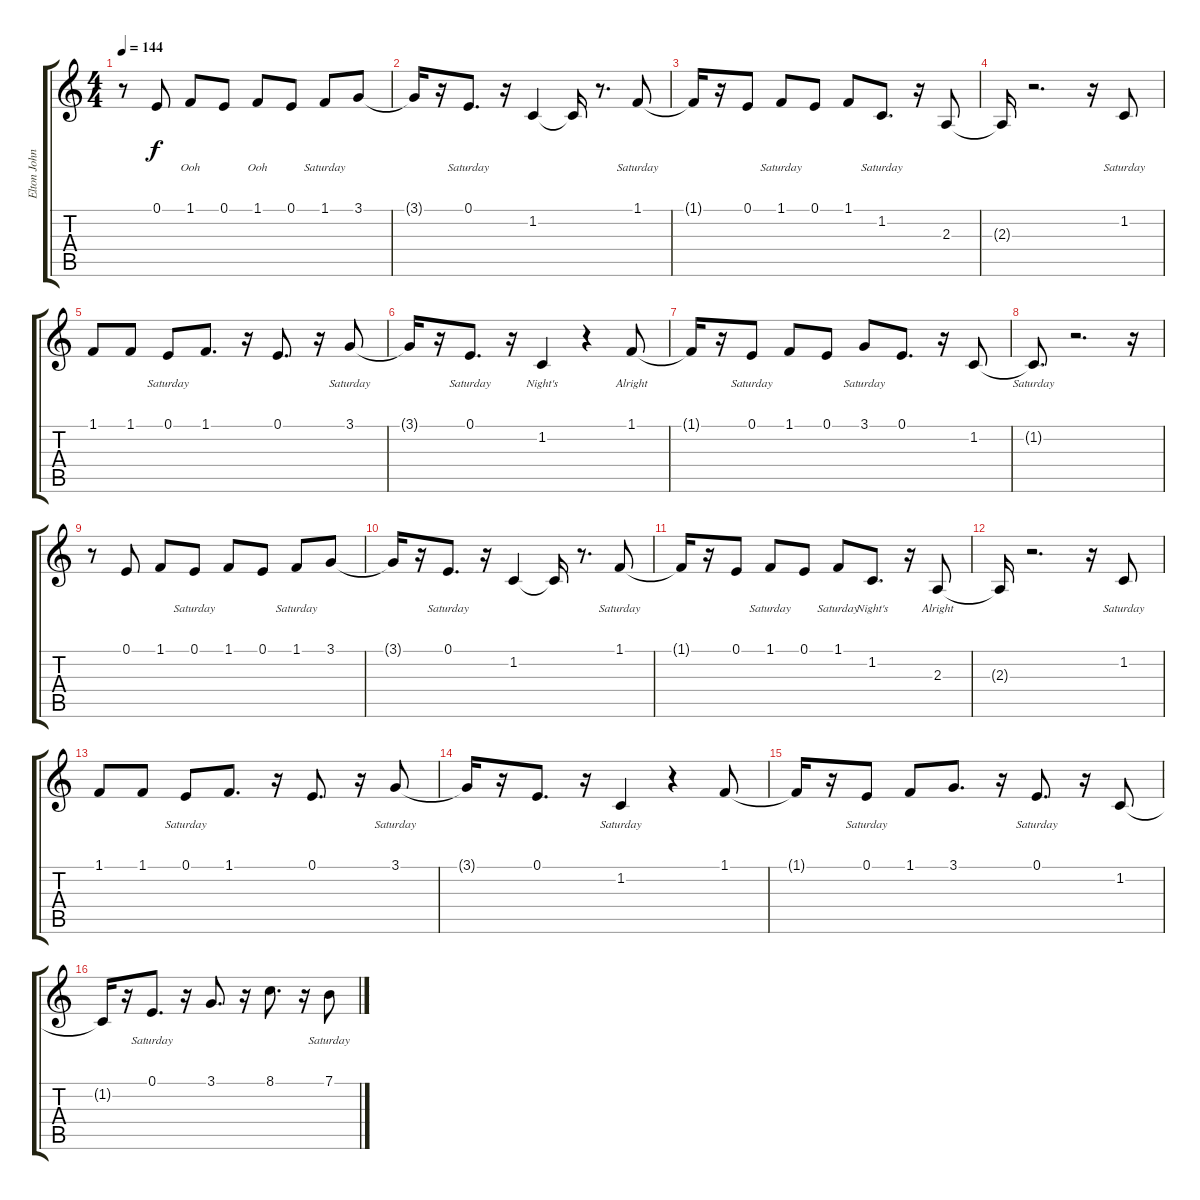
\track ("Elton John (melody with lyrics)" "Elton John") {instrument lead8bassandlead}
\staff {score tabs}
\tuning (E4 B3 G3 D3 A2 E2) {hide}
\ts (4 4)
\tempo 144
\clef g2
\ks c
r.8{dy f} 0.1.8{lyrics (0 "") lyrics (1 "") lyrics (2 "") lyrics (3 "") lyrics (4 "")} 1.1.8{lyrics (0 "Ooh") lyrics (1 "") lyrics (2 "") lyrics (3 "") lyrics (4 "")} 0.1.8{lyrics (0 "") lyrics (1 "") lyrics (2 "") lyrics (3 "") lyrics (4 "")} 1.1.8{lyrics (0 "Ooh") lyrics (1 "") lyrics (2 "") lyrics (3 "") lyrics (4 "")} 0.1.8{lyrics (0 "") lyrics (1 "") lyrics (2 "") lyrics (3 "") lyrics (4 "")} 1.1.8{lyrics (0 "Saturday") lyrics (1 "") lyrics (2 "") lyrics (3 "") lyrics (4 "")} 3.1.8{lyrics (0 "") lyrics (1 "") lyrics (2 "") lyrics (3 "") lyrics (4 "")} |
3.1{t}.16{lyrics (0 "") lyrics (1 "") lyrics (2 "") lyrics (3 "") lyrics (4 "")} r.16 0.1.8{d lyrics (0 "Saturday") lyrics (1 "") lyrics (2 "") lyrics (3 "") lyrics (4 "")} r.16 1.2.4{lyrics (0 "") lyrics (1 "") lyrics (2 "") lyrics (3 "") lyrics (4 "")} 1.2{t}.16{lyrics (0 "") lyrics (1 "") lyrics (2 "") lyrics (3 "") lyrics (4 "")} r.8{d} 1.1.8{lyrics (0 "Saturday") lyrics (1 "") lyrics (2 "") lyrics (3 "") lyrics (4 "")} |
1.1{t}.16{lyrics (0 "") lyrics (1 "") lyrics (2 "") lyrics (3 "") lyrics (4 "")} r.16 0.1.8{lyrics (0 "") lyrics (1 "") lyrics (2 "") lyrics (3 "") lyrics (4 "")} 1.1.8{lyrics (0 "Saturday") lyrics (1 "") lyrics (2 "") lyrics (3 "") lyrics (4 "")} 0.1.8{lyrics (0 "") lyrics (1 "") lyrics (2 "") lyrics (3 "") lyrics (4 "")} 1.1.8{lyrics (0 "") lyrics (1 "") lyrics (2 "") lyrics (3 "") lyrics (4 "")} 1.2.8{d lyrics (0 "Saturday") lyrics (1 "") lyrics (2 "") lyrics (3 "") lyrics (4 "")} r.16 2.3.8{lyrics (0 "") lyrics (1 "") lyrics (2 "") lyrics (3 "") lyrics (4 "")} |
2.3{t}.16{lyrics (0 "") lyrics (1 "") lyrics (2 "") lyrics (3 "") lyrics (4 "")} r.2{d} r.16 1.2.8{lyrics (0 "Saturday") lyrics (1 "") lyrics (2 "") lyrics (3 "") lyrics (4 "")} |
1.1.8{lyrics (0 "") lyrics (1 "") lyrics (2 "") lyrics (3 "") lyrics (4 "")} 1.1.8{lyrics (0 "") lyrics (1 "") lyrics (2 "") lyrics (3 "") lyrics (4 "")} 0.1.8{lyrics (0 "Saturday") lyrics (1 "") lyrics (2 "") lyrics (3 "") lyrics (4 "")} 1.1.8{d lyrics (0 "") lyrics (1 "") lyrics (2 "") lyrics (3 "") lyrics (4 "")} r.16 0.1.8{d lyrics (0 "") lyrics (1 "") lyrics (2 "") lyrics (3 "") lyrics (4 "")} r.16 3.1.8{lyrics (0 "Saturday") lyrics (1 "") lyrics (2 "") lyrics (3 "") lyrics (4 "")} |
3.1{t}.16{lyrics (0 "") lyrics (1 "") lyrics (2 "") lyrics (3 "") lyrics (4 "")} r.16 0.1.8{d lyrics (0 "Saturday") lyrics (1 "") lyrics (2 "") lyrics (3 "") lyrics (4 "")} r.16 1.2.4{lyrics (0 "Night's") lyrics (1 "") lyrics (2 "") lyrics (3 "") lyrics (4 "")} r.4 1.1.8{lyrics (0 "Alright") lyrics (1 "") lyrics (2 "") lyrics (3 "") lyrics (4 "")} |
1.1{t}.16{lyrics (0 "") lyrics (1 "") lyrics (2 "") lyrics (3 "") lyrics (4 "")} r.16 0.1.8{lyrics (0 "Saturday") lyrics (1 "") lyrics (2 "") lyrics (3 "") lyrics (4 "")} 1.1.8{lyrics (0 "") lyrics (1 "") lyrics (2 "") lyrics (3 "") lyrics (4 "")} 0.1.8{lyrics (0 "") lyrics (1 "") lyrics (2 "") lyrics (3 "") lyrics (4 "")} 3.1.8{lyrics (0 "Saturday") lyrics (1 "") lyrics (2 "") lyrics (3 "") lyrics (4 "")} 0.1.8{d lyrics (0 "") lyrics (1 "") lyrics (2 "") lyrics (3 "") lyrics (4 "")} r.16 1.2.8{lyrics (0 "") lyrics (1 "") lyrics (2 "") lyrics (3 "") lyrics (4 "")} |
1.2{t}.8{d lyrics (0 "Saturday") lyrics (1 "") lyrics (2 "") lyrics (3 "") lyrics (4 "")} r.2{d} r.16 |
r.8 0.1.8{lyrics (0 "") lyrics (1 "") lyrics (2 "") lyrics (3 "") lyrics (4 "")} 1.1.8{lyrics (0 "") lyrics (1 "") lyrics (2 "") lyrics (3 "") lyrics (4 "")} 0.1.8{lyrics (0 "Saturday") lyrics (1 "") lyrics (2 "") lyrics (3 "") lyrics (4 "")} 1.1.8{lyrics (0 "") lyrics (1 "") lyrics (2 "") lyrics (3 "") lyrics (4 "")} 0.1.8{lyrics (0 "") lyrics (1 "") lyrics (2 "") lyrics (3 "") lyrics (4 "")} 1.1.8{lyrics (0 "Saturday") lyrics (1 "") lyrics (2 "") lyrics (3 "") lyrics (4 "")} 3.1.8{lyrics (0 "") lyrics (1 "") lyrics (2 "") lyrics (3 "") lyrics (4 "")} |
3.1{t}.16{lyrics (0 "") lyrics (1 "") lyrics (2 "") lyrics (3 "") lyrics (4 "")} r.16 0.1.8{d lyrics (0 "Saturday") lyrics (1 "") lyrics (2 "") lyrics (3 "") lyrics (4 "")} r.16 1.2.4{lyrics (0 "") lyrics (1 "") lyrics (2 "") lyrics (3 "") lyrics (4 "")} 1.2{t}.16{lyrics (0 "") lyrics (1 "") lyrics (2 "") lyrics (3 "") lyrics (4 "")} r.8{d} 1.1.8{lyrics (0 "Saturday") lyrics (1 "") lyrics (2 "") lyrics (3 "") lyrics (4 "")} |
1.1{t}.16{lyrics (0 "") lyrics (1 "") lyrics (2 "") lyrics (3 "") lyrics (4 "")} r.16 0.1.8{lyrics (0 "") lyrics (1 "") lyrics (2 "") lyrics (3 "") lyrics (4 "")} 1.1.8{lyrics (0 "Saturday") lyrics (1 "") lyrics (2 "") lyrics (3 "") lyrics (4 "")} 0.1.8{lyrics (0 "") lyrics (1 "") lyrics (2 "") lyrics (3 "") lyrics (4 "")} 1.1.8{lyrics (0 "Saturday") lyrics (1 "") lyrics (2 "") lyrics (3 "") lyrics (4 "")} 1.2.8{d lyrics (0 "Night's") lyrics (1 "") lyrics (2 "") lyrics (3 "") lyrics (4 "")} r.16 2.3.8{lyrics (0 "Alright") lyrics (1 "") lyrics (2 "") lyrics (3 "") lyrics (4 "")} |
2.3{t}.16{lyrics (0 "") lyrics (1 "") lyrics (2 "") lyrics (3 "") lyrics (4 "")} r.2{d} r.16 1.2.8{lyrics (0 "Saturday") lyrics (1 "") lyrics (2 "") lyrics (3 "") lyrics (4 "")} |
1.1.8{lyrics (0 "") lyrics (1 "") lyrics (2 "") lyrics (3 "") lyrics (4 "")} 1.1.8{lyrics (0 "") lyrics (1 "") lyrics (2 "") lyrics (3 "") lyrics (4 "")} 0.1.8{lyrics (0 "Saturday") lyrics (1 "") lyrics (2 "") lyrics (3 "") lyrics (4 "")} 1.1.8{d lyrics (0 "") lyrics (1 "") lyrics (2 "") lyrics (3 "") lyrics (4 "")} r.16 0.1.8{d lyrics (0 "") lyrics (1 "") lyrics (2 "") lyrics (3 "") lyrics (4 "")} r.16 3.1.8{lyrics (0 "Saturday") lyrics (1 "") lyrics (2 "") lyrics (3 "") lyrics (4 "")} |
3.1{t}.16{lyrics (0 "") lyrics (1 "") lyrics (2 "") lyrics (3 "") lyrics (4 "")} r.16 0.1.8{d lyrics (0 "") lyrics (1 "") lyrics (2 "") lyrics (3 "") lyrics (4 "")} r.16 1.2.4{lyrics (0 "Saturday") lyrics (1 "") lyrics (2 "") lyrics (3 "") lyrics (4 "")} r.4 1.1.8{lyrics (0 "") lyrics (1 "") lyrics (2 "") lyrics (3 "") lyrics (4 "")} |
1.1{t}.16{lyrics (0 "") lyrics (1 "") lyrics (2 "") lyrics (3 "") lyrics (4 "")} r.16 0.1.8{lyrics (0 "Saturday") lyrics (1 "") lyrics (2 "") lyrics (3 "") lyrics (4 "")} 1.1.8{lyrics (0 "") lyrics (1 "") lyrics (2 "") lyrics (3 "") lyrics (4 "")} 3.1.8{d lyrics (0 "") lyrics (1 "") lyrics (2 "") lyrics (3 "") lyrics (4 "")} r.16 0.1.8{d lyrics (0 "Saturday") lyrics (1 "") lyrics (2 "") lyrics (3 "") lyrics (4 "")} r.16 1.2.8{lyrics (0 "") lyrics (1 "") lyrics (2 "") lyrics (3 "") lyrics (4 "")} |
1.2{t}.16{lyrics (0 "") lyrics (1 "") lyrics (2 "") lyrics (3 "") lyrics (4 "")} r.16 0.1.8{d lyrics (0 "Saturday") lyrics (1 "") lyrics (2 "") lyrics (3 "") lyrics (4 "")} r.16 3.1.8{d lyrics (0 "") lyrics (1 "") lyrics (2 "") lyrics (3 "") lyrics (4 "")} r.16 8.1.8{d lyrics (0 "") lyrics (1 "") lyrics (2 "") lyrics (3 "") lyrics (4 "")} r.16 7.1.8{lyrics (0 "Saturday") lyrics (1 "") lyrics (2 "") lyrics (3 "") lyrics (4 "")}
